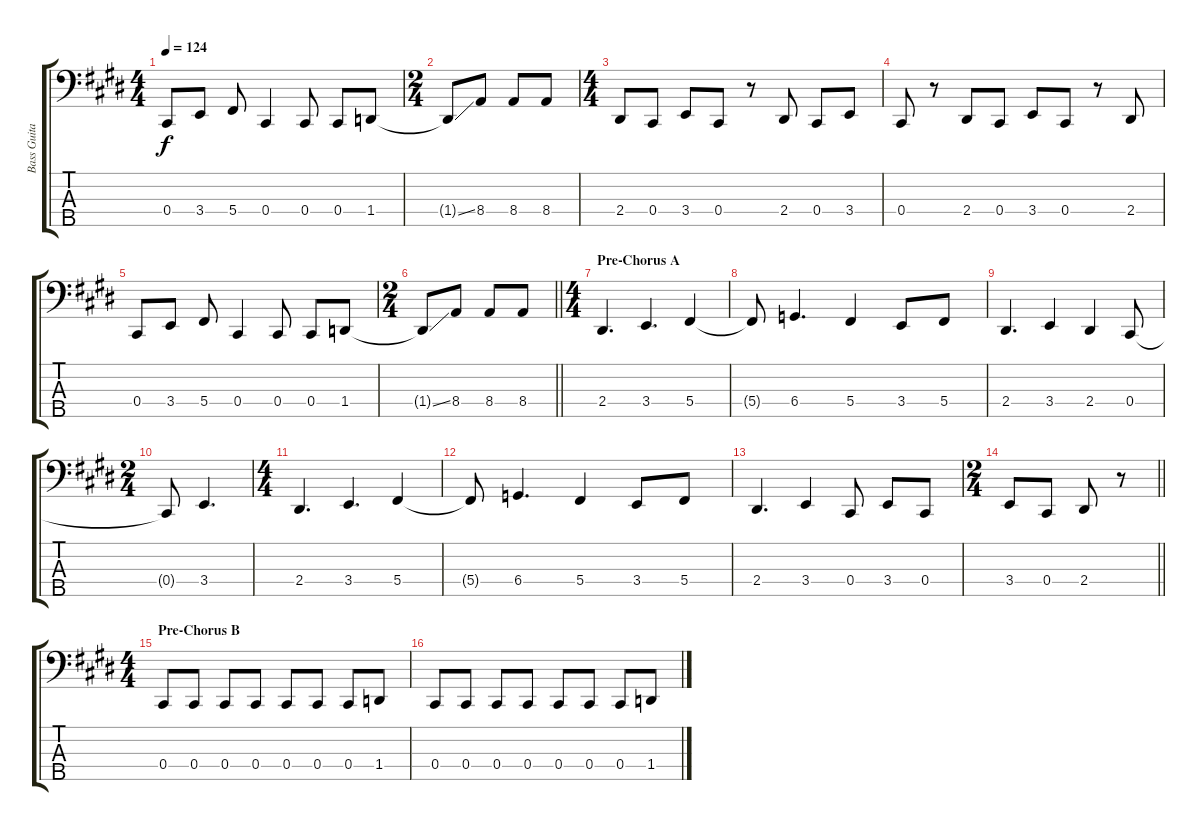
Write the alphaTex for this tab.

\track ("Bass Guitar" "Bass Guita") {instrument electricbasspick}
\staff {score tabs}
\tuning (Gb2 Db2 Ab1 Db1 Bb0) {hide}
\ts (4 4)
\tempo 124
\clef f4
\ks e
0.4.8{dy f} 3.4.8 5.4.8 0.4.4 0.4.8 0.4.8 1.4.8 |
\ts (2 4)
1.4{ss t}.8 8.4.8 8.4.8 8.4.8 |
\ts (4 4)
2.4.8 0.4.8 3.4.8 0.4.8 r.8 2.4.8 0.4.8 3.4.8 |
0.4.8 r.8 2.4.8 0.4.8 3.4.8 0.4.8 r.8 2.4.8 |
0.4.8 3.4.8 5.4.8 0.4.4 0.4.8 0.4.8 1.4.8 |
\ts (2 4)
\barLineRight lightlight
1.4{ss t}.8 8.4.8 8.4.8 8.4.8 |
\ts (4 4)
\section ("" "Pre-Chorus A")
2.4.4{d} 3.4.4{d} 5.4.4 |
5.4{t}.8 6.4.4{d} 5.4.4 3.4.8 5.4.8 |
2.4.4{d} 3.4.4 2.4.4 0.4.8 |
\ts (2 4)
0.4{t}.8 3.4.4{d} |
\ts (4 4)
2.4.4{d} 3.4.4{d} 5.4.4 |
5.4{t}.8 6.4.4{d} 5.4.4 3.4.8 5.4.8 |
2.4.4{d} 3.4.4 0.4.8 3.4.8 0.4.8 |
\ts (2 4)
\barLineRight lightlight
3.4.8 0.4.8 2.4.8 r.8 |
\ts (4 4)
\section ("" "Pre-Chorus B")
0.4.8 0.4.8 0.4.8 0.4.8 0.4.8 0.4.8 0.4.8 1.4.8 |
0.4.8 0.4.8 0.4.8 0.4.8 0.4.8 0.4.8 0.4.8 1.4.8
